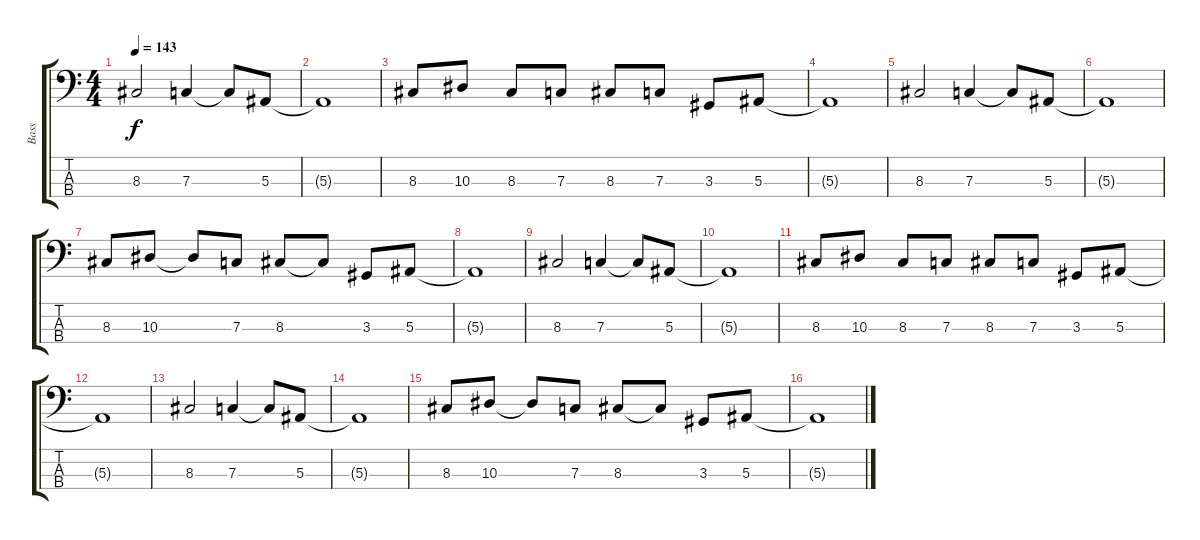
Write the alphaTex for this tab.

\track ("Bass" "Bass") {instrument electricbassfinger}
\staff {score tabs}
\tuning (Eb2 Bb1 F1 Bb0) {hide}
\ts (4 4)
\tempo 143
\clef f4
\ks c
8.3.2{dy f} 7.3.4 7.3{t}.8 5.3.8 |
5.3{t}.1 |
8.3.8 10.3.8 8.3.8 7.3.8 8.3.8 7.3.8 3.3.8 5.3.8 |
5.3{t}.1 |
8.3.2 7.3.4 7.3{t}.8 5.3.8 |
5.3{t}.1 |
8.3.8 10.3.8 10.3{t}.8 7.3.8 8.3.8 8.3{t}.8 3.3.8 5.3.8 |
5.3{t}.1 |
8.3.2 7.3.4 7.3{t}.8 5.3.8 |
5.3{t}.1 |
8.3.8 10.3.8 8.3.8 7.3.8 8.3.8 7.3.8 3.3.8 5.3.8 |
5.3{t}.1 |
8.3.2 7.3.4 7.3{t}.8 5.3.8 |
5.3{t}.1 |
8.3.8 10.3.8 10.3{t}.8 7.3.8 8.3.8 8.3{t}.8 3.3.8 5.3.8 |
5.3{t}.1
